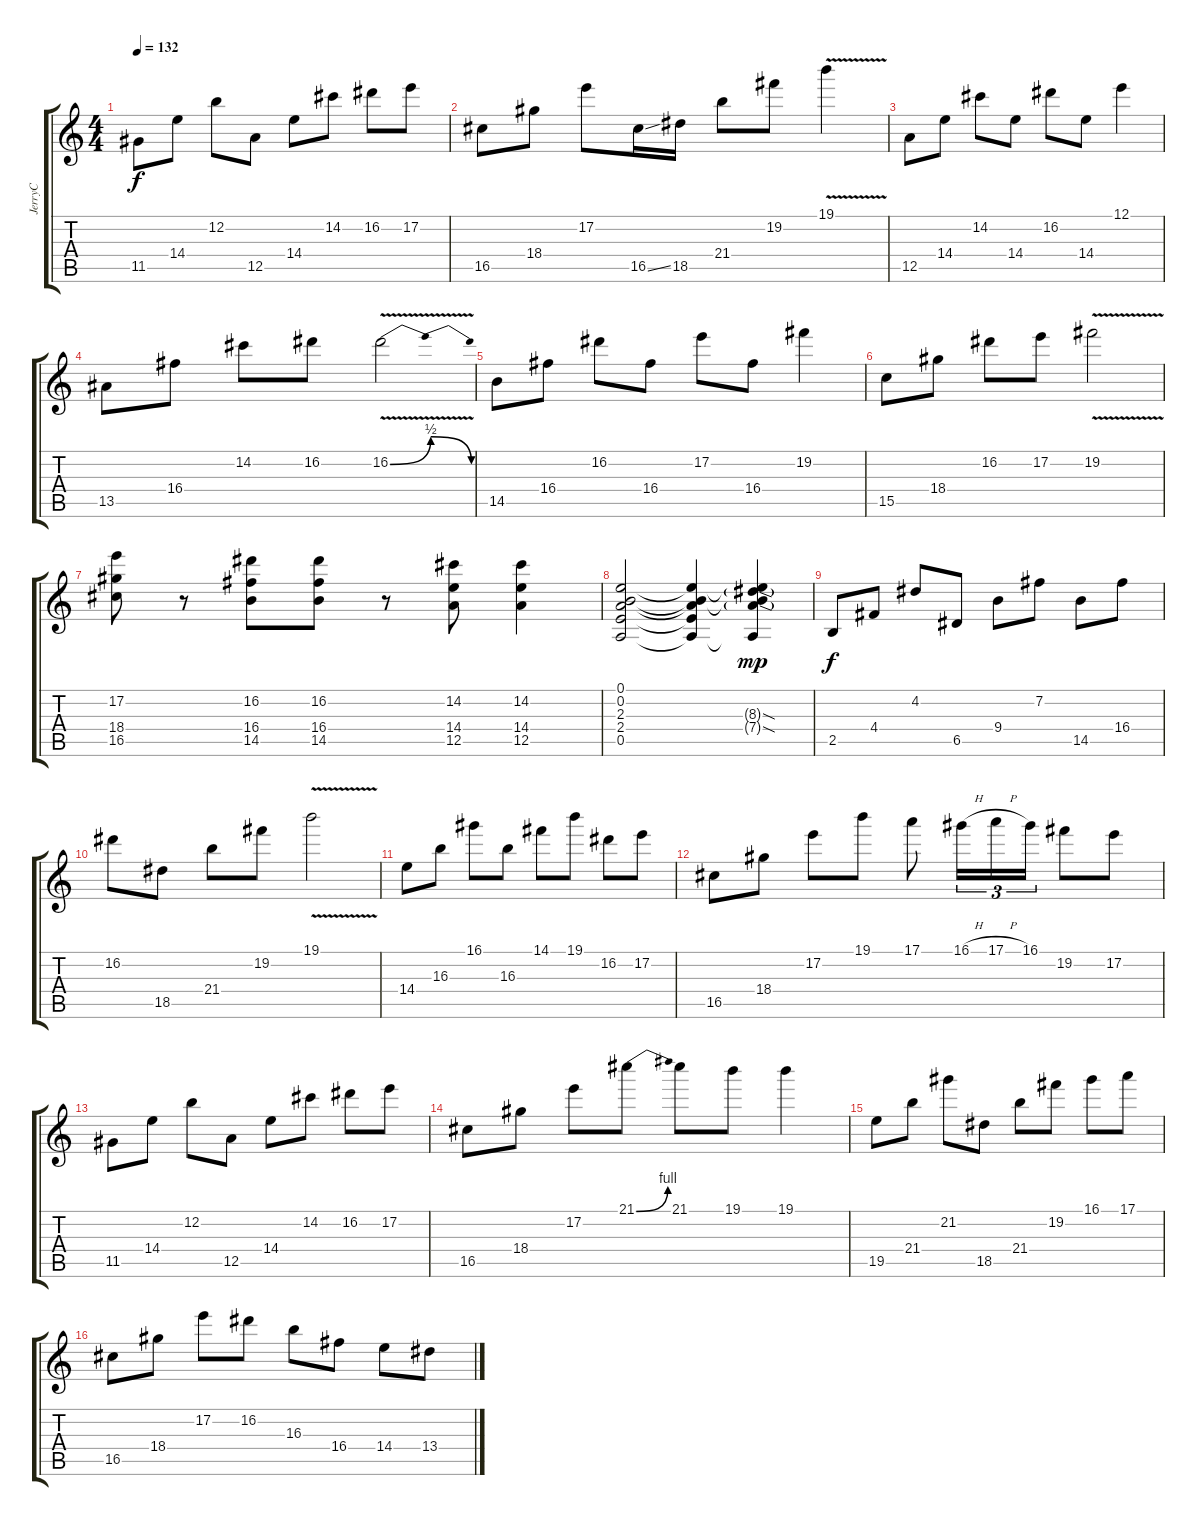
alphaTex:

\track ("JerryC" "JerryC") {instrument distortionguitar}
\staff {score tabs}
\tuning (E4 B3 G3 D3 A2 E2) {hide}
\ts (4 4)
\tempo 132
\clef g2
\ks c
11.5.8{dy f} 14.4.8 12.2.8 12.5.8 14.4.8 14.2.8 16.2.8 17.2.8 |
16.5.8 18.4.8 17.2.8 16.5{ss}.16 18.5.16 21.4.8 19.2.8 19.1{v}.4 |
12.5.8 14.4.8 14.2.8 14.4.8 16.2.8 14.4.8 12.1.4 |
13.5.8 16.4.8 14.2.8 16.2.8 16.2{be (bendrelease 0 0 30 2 30 2 60 0) v}.2 |
14.5.8 16.4.8 16.2.8 16.4.8 17.2.8 16.4.8 19.2.4 |
15.5.8 18.4.8 16.2.8 17.2.8 19.2{v}.2 |
(17.2 18.4 16.5).8 r.8 (16.2 16.4 14.5).8 (16.2 16.4 14.5).8 r.8 (14.2 14.4 12.5).8 (14.2 14.4 12.5).4 |
(0.1 0.2 2.3 2.4 0.5).2 (0.1{t} 0.2{t} 2.3{t} 2.4{t} 0.5{t}).4 (0.1{t} 0.2{t} 8.3{sod g} 7.4{sod g} 0.5{t}).4{dy mp} |
2.5.8{dy f} 4.4.8 4.2.8 6.5.8 9.4.8 7.2.8 14.5.8 16.4.8 |
16.2.8 18.5.8 21.4.8 19.2.8 19.1{v}.2 |
14.4.8 16.3.8 16.1.8 16.3.8 14.1.8 19.1.8 16.2.8 17.2.8 |
16.5.8 18.4.8 17.2.8 19.1.8 17.1.8 16.1{h}.16{tu (3 2)} 17.1{h}.16{tu (3 2)} 16.1.16{tu (3 2)} 19.2.8 17.2.8 |
11.5.8 14.4.8 12.2.8 12.5.8 14.4.8 14.2.8 16.2.8 17.2.8 |
16.5.8 18.4.8 17.2.8 21.1{be (bend 0 0 60 4)}.8 21.1.8 19.1.8 19.1.4 |
19.5.8 21.4.8 21.2.8 18.5.8 21.4.8 19.2.8 16.1.8 17.1.8 |
16.5.8 18.4.8 17.2.8 16.2.8 16.3.8 16.4.8 14.4.8 13.4.8
